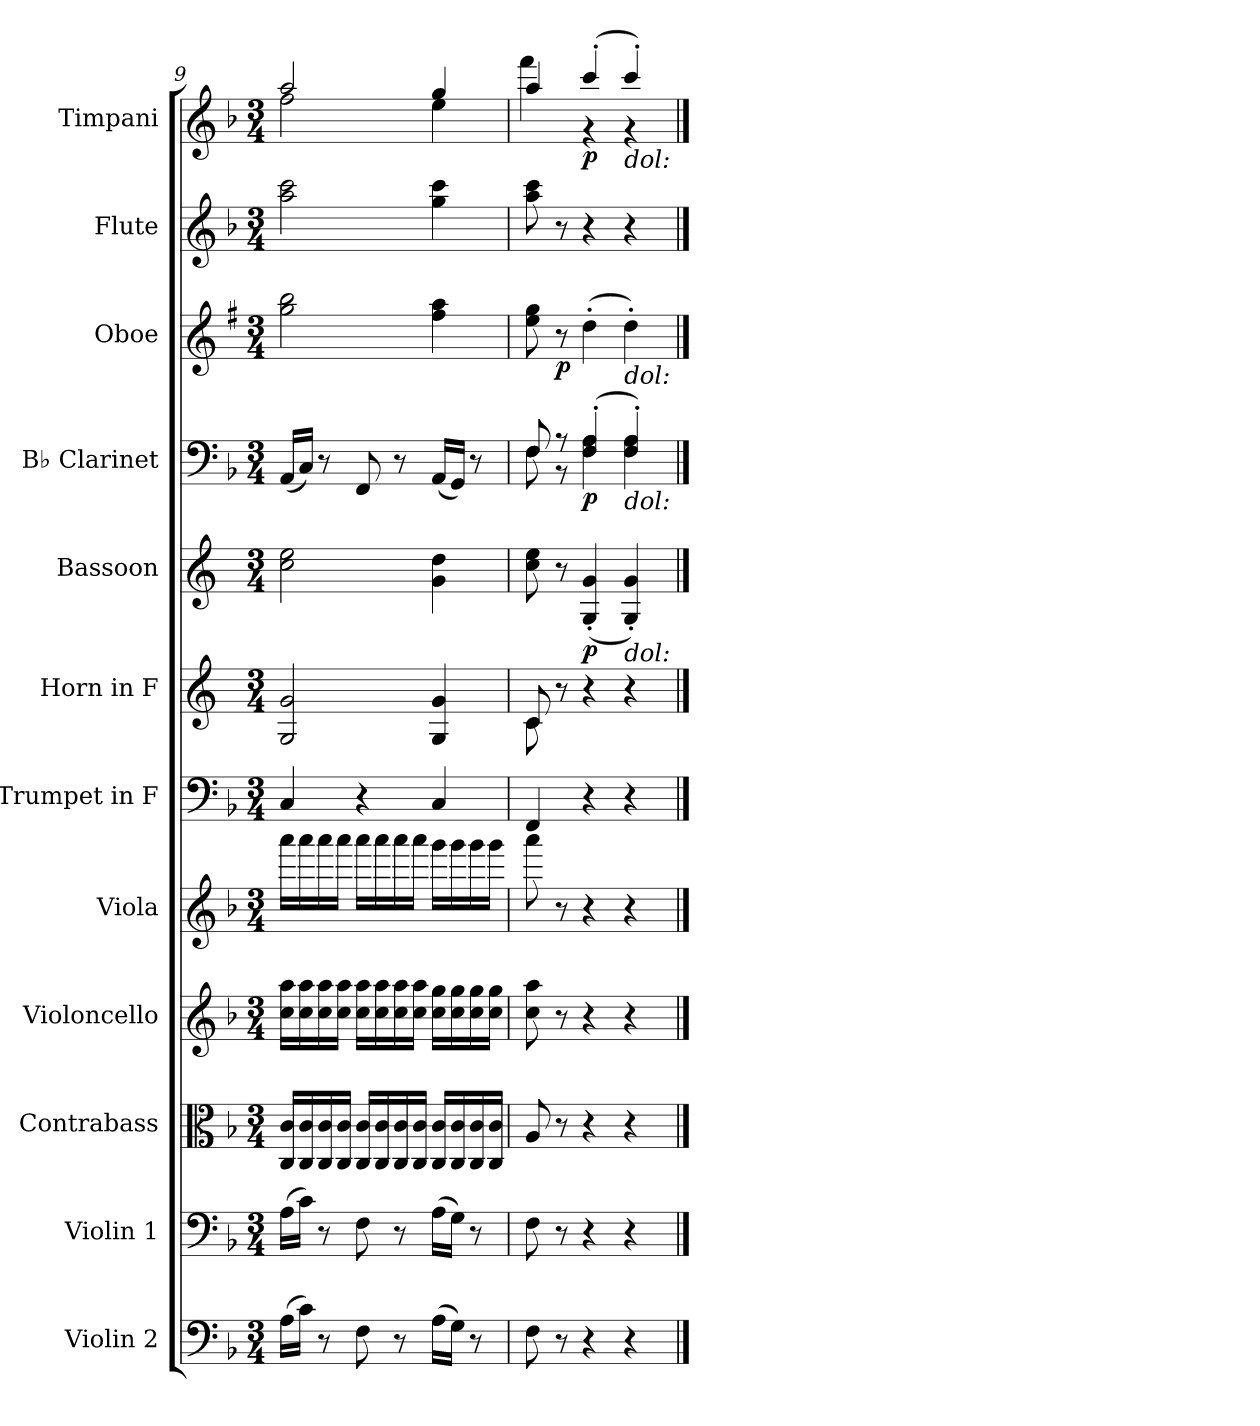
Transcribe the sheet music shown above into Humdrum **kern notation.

**kern	**kern	**kern	**kern	**kern	**kern	**kern	**kern	**dynam	**kern	**dynam	**kern	**dynam	**kern	**kern	**dynam
*part12	*part11	*part10	*part9	*part8	*part7	*part6	*part5	*part5	*part4	*part4	*part3	*part3	*part2	*part1	*part1
*staff12	*staff11	*staff10	*staff9	*staff8	*staff7	*staff6	*staff5	*staff5	*staff4	*staff4	*staff3	*staff3	*staff2	*staff1	*staff1
*I"Violin 2	*I"Violin 1	*I"Contrabass	*I"Violoncello	*I"Viola	*I"Trumpet in F	*I"Horn in F	*I"Bassoon	*	*I"B♭ Clarinet	*	*I"Oboe	*	*I"Flute	*I"Timpani	*
*I'Vln. 2	*I'Vln. 1	*I'Cb.	*I'Vc.	*I'Vla.	*I'Tpt.	*	*I'Bsn.	*	*I'B♭ Cl.	*	*I'Ob.	*	*I'Fl.	*I'Timp.	*
!!LO:PB:g=z
*clefF4	*clefF4	*clefC3	*clefG2	*clefG2	*clefF4	*clefG2	*clefG2	*	*clefF4	*	*clefG2	*	*clefG2	*clefG2	*
*ITrd7c12	*	*	*	*	*	*ITrd-3c-5	*ITrd4c7	*	*	*	*ITrd1c2	*	*	*	*
*k[b-]	*k[b-]	*k[b-]	*k[b-]	*k[b-]	*k[b-]	*k[b-]	*k[b-]	*	*k[b-]	*	*k[b-]	*	*k[b-]	*k[b-]	*
*M3/4	*M3/4	*M3/4	*M3/4	*M3/4	*M3/4	*M3/4	*M3/4	*	*M3/4	*	*M3/4	*	*M3/4	*M3/4	*
=9	=9	=9	=9	=9	=9	=9	=9	=9	=9	=9	=9	=9	=9	=9	=9
*	*	*	*	*	*	*	*	*	*	*	*	*	*	*^	*
(>16AA\LL	(>16A\LL	16C/ 16c/LL	16cc\ 16aa\LL	16aaa\LL	4C/	2c/ 2cc/	2f\ 2a\	.	(<16AA/LL	.	2ff\ 2aa\	.	2aa\ 2ccc\	2aa/	2ff\	.
16C\JJ)	16c\JJ)	16C/ 16c/	16cc\ 16aa\	16aaa\	.	.	.	.	16C/JJ)	.	.	.	.	.	.	.
8r	8r	16C/ 16c/	16cc\ 16aa\	16aaa\	.	.	.	.	8r	.	.	.	.	.	.	.
.	.	16C/ 16c/JJ	16cc\ 16aa\JJ	16aaa\JJ	.	.	.	.	.	.	.	.	.	.	.	.
8FF\	8F\	16C/ 16c/LL	16cc\ 16aa\LL	16aaa\LL	4r	.	.	.	8FF/	.	.	.	.	.	.	.
.	.	16C/ 16c/	16cc\ 16aa\	16aaa\	.	.	.	.	.	.	.	.	.	.	.	.
8r	8r	16C/ 16c/	16cc\ 16aa\	16aaa\	.	.	.	.	8r	.	.	.	.	.	.	.
.	.	16C/ 16c/JJ	16cc\ 16aa\JJ	16aaa\JJ	.	.	.	.	.	.	.	.	.	.	.	.
(>16AA\LL	(>16A\LL	16C/ 16c/LL	16cc\ 16gg\LL	16ggg\LL	4C/	4c/ 4cc/	4c\ 4g\	.	(<16AA/LL	.	4ee\ 4gg\	.	4gg\ 4ccc\	4gg/	4ee\	.
16GG\JJ)	16G\JJ)	16C/ 16c/	16cc\ 16gg\	16ggg\	.	.	.	.	16GG/JJ)	.	.	.	.	.	.	.
8r	8r	16C/ 16c/	16cc\ 16gg\	16ggg\	.	.	.	.	8r	.	.	.	.	.	.	.
.	.	16C/ 16c/JJ	16cc\ 16gg\JJ	16ggg\JJ	.	.	.	.	.	.	.	.	.	.	.	.
=10	=10	=10	=10	=10	=10	=10	=10	=10	=10	=10	=10	=10	=10	=10	=10	=10
*	*	*	*	*	*	*^	*	*	*^	*	*	*	*	*	*	*
8FF\	8F\	8A/	8cc\ 8aa\	8aaa\	4FF/	8f/	8f\	8f\ 8a\	.	8F/	8F\	.	8dd\ 8ff\	.	8aa\ 8ccc\	4aa/	4fff\	.
!	!	!	!	!	!	!	!	!	!	!	!	!	!	!LO:DY:b	!	!	!	!
8r	8r	8r	8r	8r	.	8r	2ryy	8r	.	8r	8r	.	8r	p	8r	.	.	.
!	!	!	!	!	!	!	!	!	!LO:DY:b	!	!	!LO:DY:b	!	!	!	!	!	!LO:DY:b
4r	4r	4r	4r	4r	4r	4r	.	(>4C'/ 4c'/	p	(>4F'/ 4A'/	4F\ 4A\	p	(>4cc'\	.	4r	(>4ccc'/	4r	p
!	!	!	!	!	!	!	!	!	!	!	!	!	!	!	!	!LO:TX:b:i:t=dol&colon;	!	!
!	!	!	!	!	!	!	!	!	!	!	!	!	!LO:TX:b:i:t=dol&colon;	!	!	!	!	!
!	!	!	!	!	!	!	!	!	!	!LO:TX:b:i:t=dol&colon;	!	!	!	!	!	!	!	!
!	!	!	!	!	!	!	!	!LO:TX:b:i:t=dol&colon;	!	!	!	!	!	!	!	!	!	!
4r	4r	4r	4r	4r	4r	4r	.	4C'/ 4c'/)	.	4F'/ 4A'/)	4F\ 4A\	.	4cc'\)	.	4r	4ccc'/)	4r	.
.	.	.	.	.	.	.	8ryy	.	.	.	.	.	.	.	.	.	.	.
*	*	*	*	*	*	*v	*v	*	*	*v	*v	*	*	*	*	*v	*v	*
==	==	==	==	==	==	==	==	==	==	==	==	==	==	==	==
*-	*-	*-	*-	*-	*-	*-	*-	*-	*-	*-	*-	*-	*-	*-	*-
